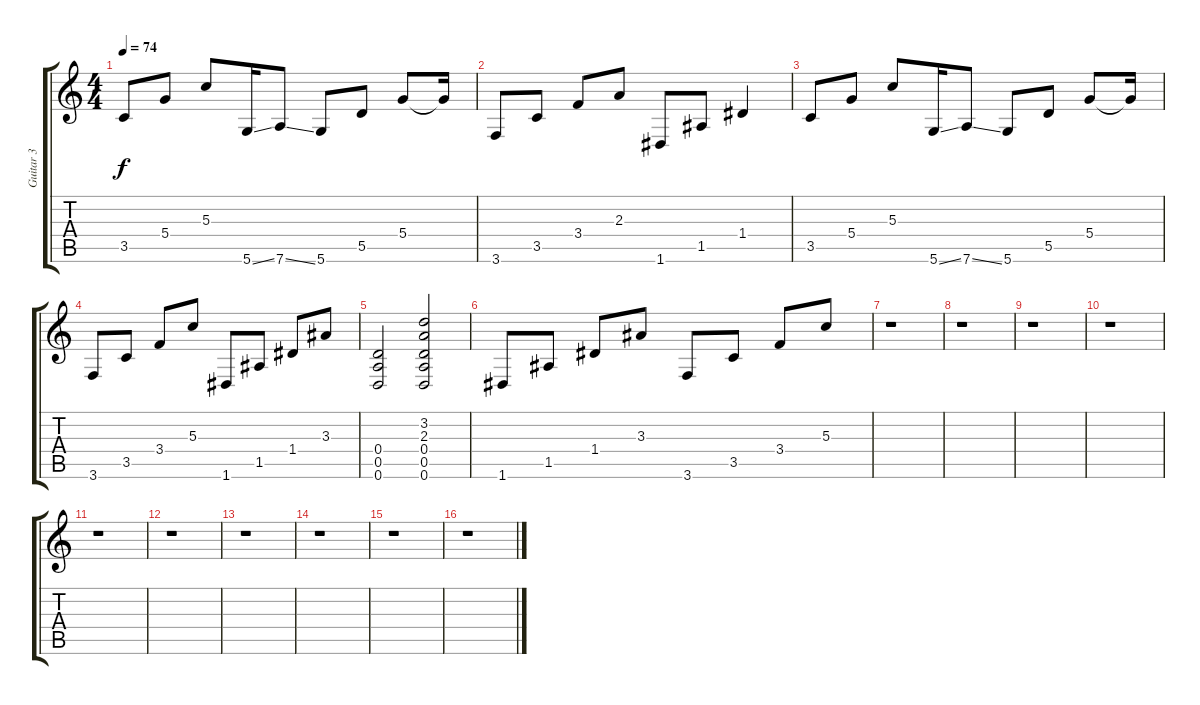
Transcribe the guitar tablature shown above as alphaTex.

\track ("Guitar 3" "Guitar 3") {instrument electricguitarclean}
\staff {score tabs}
\tuning (E4 B3 G3 D3 A2 D2) {hide}
\ts (4 4)
\tempo 74
\clef g2
\ks c
3.5.8{dy f} 5.4.8 5.3.8 5.6{ss}.16 7.6{ss}.8 5.6.8 5.5.8 5.4.8 5.4{t}.16 |
3.6.8 3.5.8 3.4.8 2.3.8 1.6.8 1.5.8 1.4.4 |
3.5.8 5.4.8 5.3.8 5.6{ss}.16 7.6{ss}.8 5.6.8 5.5.8 5.4.8 5.4{t}.16 |
3.6.8 3.5.8 3.4.8 5.3.8 1.6.8 1.5.8 1.4.8 3.3.8 |
(0.4 0.5 0.6).2 (3.2 2.3 0.4 0.5 0.6).2 |
1.6.8 1.5.8 1.4.8 3.3.8 3.6.8 3.5.8 3.4.8 5.3.8 |
r.1 |
r.1 |
r.1 |
r.1 |
r.1 |
r.1 |
r.1 |
r.1 |
r.1 |
r.1
